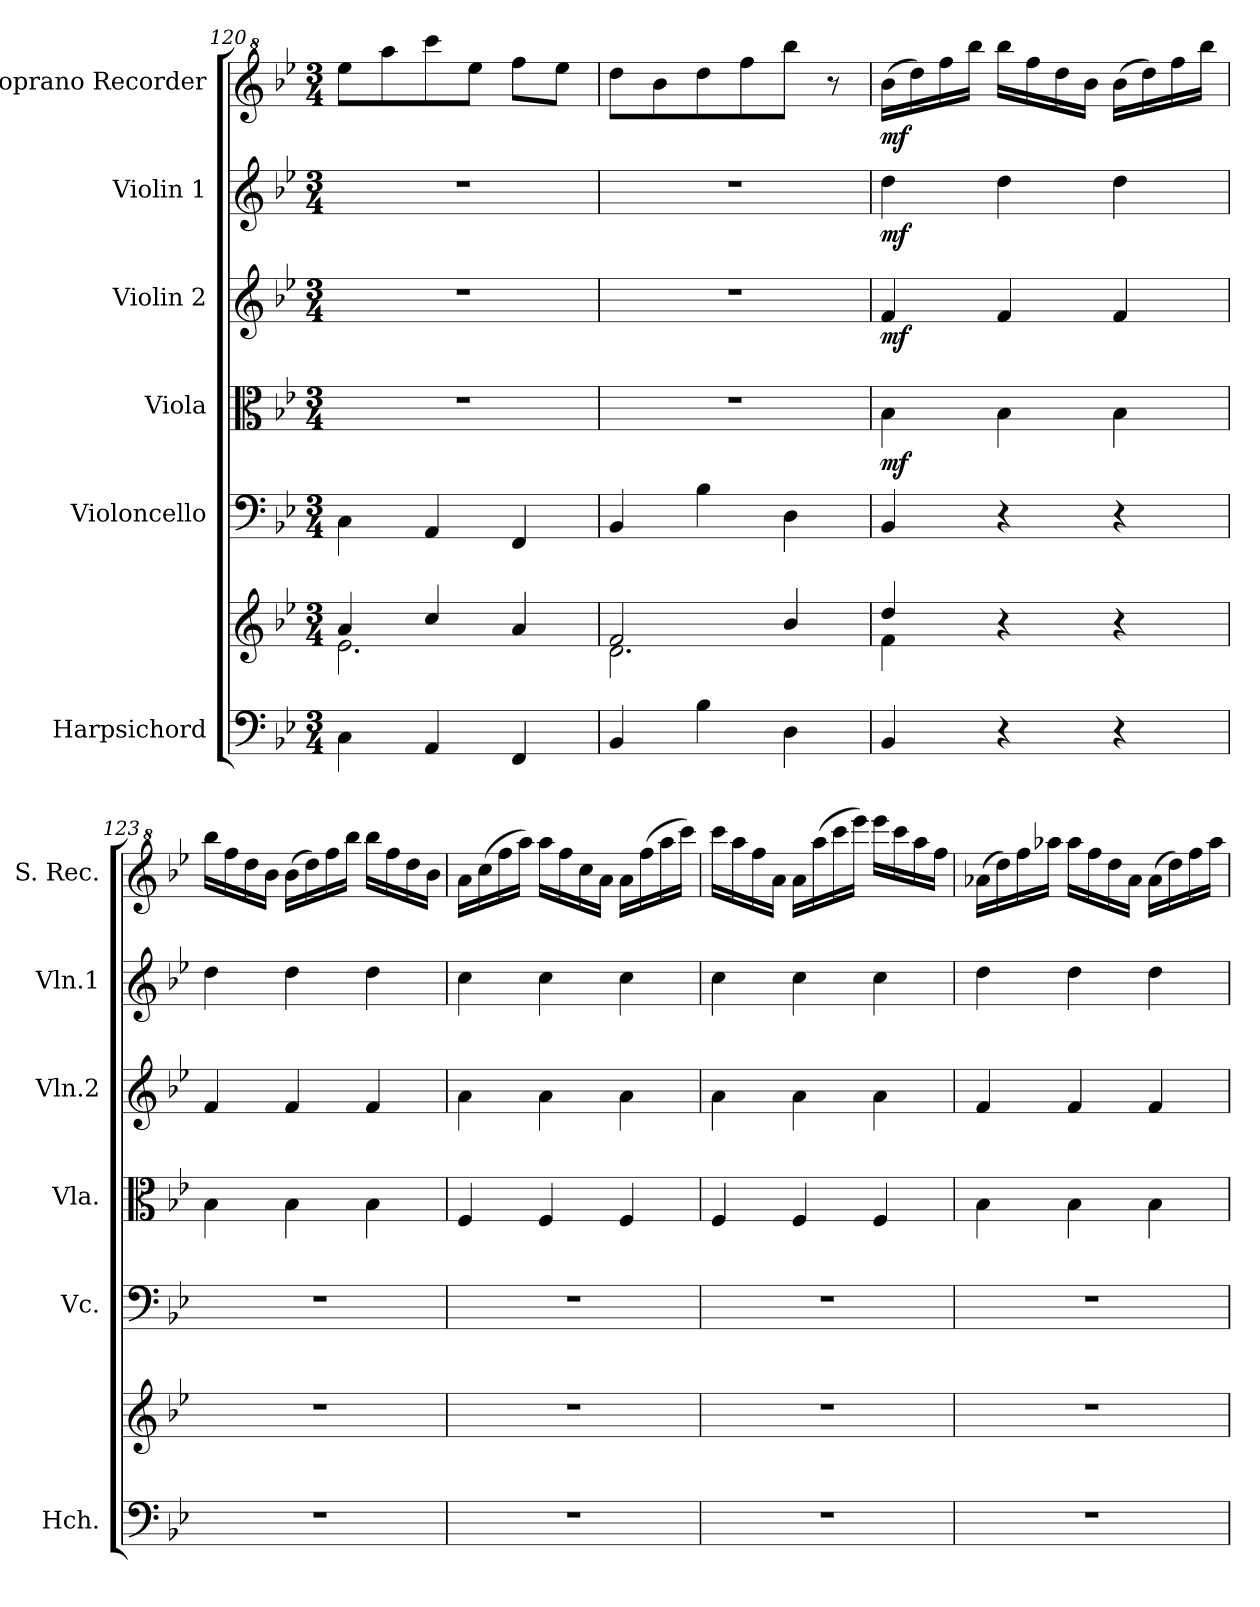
**kern	**kern	**kern	**kern	**dynam	**kern	**dynam	**kern	**dynam	**kern	**dynam
*part6	*part6	*part5	*part4	*part4	*part3	*part3	*part2	*part2	*part1	*part1
*staff7	*staff6	*staff5	*staff4	*staff4	*staff3	*staff3	*staff2	*staff2	*staff1	*staff1
*I"Harpsichord	*	*I"Violoncello	*I"Viola	*	*I"Violin 2	*	*I"Violin 1	*	*I"Soprano Recorder	*
*I'Hch.	*	*I'Vc.	*I'Vla.	*	*I'Vln.2	*	*I'Vln.1	*	*I'S. Rec.	*
*clefF4	*clefG2	*clefF4	*clefC3	*	*clefG2	*	*clefG2	*	*clefG^2	*
*k[b-e-]	*k[b-e-]	*k[b-e-]	*k[b-e-]	*	*k[b-e-]	*	*k[b-e-]	*	*k[b-e-]	*
*M3/4	*M3/4	*M3/4	*M3/4	*	*M3/4	*	*M3/4	*	*M3/4	*
=120	=120	=120	=120	=120	=120	=120	=120	=120	=120	=120
*	*^	*	*	*	*	*	*	*	*	*
4C\	4a/	2.e-\	4C\	2.r	.	2.r	.	2.r	.	8eee-\L	.
.	.	.	.	.	.	.	.	.	.	8aaa\	.
4AA/	4cc/	.	4AA/	.	.	.	.	.	.	8cccc\	.
.	.	.	.	.	.	.	.	.	.	8eee-\J	.
4FF/	4a/	.	4FF/	.	.	.	.	.	.	8fff\L	.
.	.	.	.	.	.	.	.	.	.	8eee-\J	.
=121	=121	=121	=121	=121	=121	=121	=121	=121	=121	=121	=121
4BB-/	2f/	2.d\	4BB-/	2.r	.	2.r	.	2.r	.	8ddd\L	.
.	.	.	.	.	.	.	.	.	.	8bb-\	.
4B-\	.	.	4B-\	.	.	.	.	.	.	8ddd\	.
.	.	.	.	.	.	.	.	.	.	8fff\	.
4D\	4b-/	.	4D\	.	.	.	.	.	.	8bbb-\J	.
.	.	.	.	.	.	.	.	.	.	8r	.
=122	=122	=122	=122	=122	=122	=122	=122	=122	=122	=122	=122
!	!	!	!	!	!LO:DY:b	!	!LO:DY:b	!	!LO:DY:b	!	!LO:DY:b
4BB-/	4dd/	4f\	4BB-/	4B-\	mf	4f/	mf	4dd\	mf	(16bb-\LL	mf
.	.	.	.	.	.	.	.	.	.	16ddd\)	.
.	.	.	.	.	.	.	.	.	.	16fff\	.
.	.	.	.	.	.	.	.	.	.	16bbb-\JJ	.
4r	4r	2ryy	4r	4B-\	.	4f/	.	4dd\	.	16bbb-\LL	.
.	.	.	.	.	.	.	.	.	.	16fff\	.
.	.	.	.	.	.	.	.	.	.	16ddd\	.
.	.	.	.	.	.	.	.	.	.	16bb-\JJ	.
4r	4r	.	4r	4B-\	.	4f/	.	4dd\	.	(16bb-\LL	.
.	.	.	.	.	.	.	.	.	.	16ddd\)	.
.	.	.	.	.	.	.	.	.	.	16fff\	.
.	.	.	.	.	.	.	.	.	.	16bbb-\JJ	.
*	*v	*v	*	*	*	*	*	*	*	*	*
!!LO:LB:g=z
=123	=123	=123	=123	=123	=123	=123	=123	=123	=123	=123
2.r	2.r	2.r	4B-\	.	4f/	.	4dd\	.	16bbb-\LL	.
.	.	.	.	.	.	.	.	.	16fff\	.
.	.	.	.	.	.	.	.	.	16ddd\	.
.	.	.	.	.	.	.	.	.	16bb-\JJ	.
.	.	.	4B-\	.	4f/	.	4dd\	.	(16bb-\LL	.
.	.	.	.	.	.	.	.	.	16ddd\)	.
.	.	.	.	.	.	.	.	.	16fff\	.
.	.	.	.	.	.	.	.	.	16bbb-\JJ	.
.	.	.	4B-\	.	4f/	.	4dd\	.	16bbb-\LL	.
.	.	.	.	.	.	.	.	.	16fff\	.
.	.	.	.	.	.	.	.	.	16ddd\	.
.	.	.	.	.	.	.	.	.	16bb-\JJ	.
=124	=124	=124	=124	=124	=124	=124	=124	=124	=124	=124
2.r	2.r	2.r	4F/	.	4a\	.	4cc\	.	16aa\LL	.
.	.	.	.	.	.	.	.	.	(16ccc\	.
.	.	.	.	.	.	.	.	.	16fff\	.
.	.	.	.	.	.	.	.	.	16aaa\JJ)	.
.	.	.	4F/	.	4a\	.	4cc\	.	16aaa\LL	.
.	.	.	.	.	.	.	.	.	16fff\	.
.	.	.	.	.	.	.	.	.	16ccc\	.
.	.	.	.	.	.	.	.	.	16aa\JJ	.
.	.	.	4F/	.	4a\	.	4cc\	.	16aa\LL	.
.	.	.	.	.	.	.	.	.	(16fff\	.
.	.	.	.	.	.	.	.	.	16aaa\	.
.	.	.	.	.	.	.	.	.	16cccc\JJ)	.
=125	=125	=125	=125	=125	=125	=125	=125	=125	=125	=125
2.r	2.r	2.r	4F/	.	4a\	.	4cc\	.	16cccc\LL	.
.	.	.	.	.	.	.	.	.	16aaa\	.
.	.	.	.	.	.	.	.	.	16fff\	.
.	.	.	.	.	.	.	.	.	16aa\JJ	.
.	.	.	4F/	.	4a\	.	4cc\	.	16aa\LL	.
.	.	.	.	.	.	.	.	.	(16aaa\	.
.	.	.	.	.	.	.	.	.	16cccc\	.
.	.	.	.	.	.	.	.	.	16eeee-\JJ)	.
.	.	.	4F/	.	4a\	.	4cc\	.	16eeee-\LL	.
.	.	.	.	.	.	.	.	.	16cccc\	.
.	.	.	.	.	.	.	.	.	16aaa\	.
.	.	.	.	.	.	.	.	.	16fff\JJ	.
=126	=126	=126	=126	=126	=126	=126	=126	=126	=126	=126
2.r	2.r	2.r	4B-\	.	4f/	.	4dd\	.	(16aa-X\LL	.
.	.	.	.	.	.	.	.	.	16ddd\)	.
.	.	.	.	.	.	.	.	.	16fff\	.
.	.	.	.	.	.	.	.	.	16aaa-X\JJ	.
.	.	.	4B-\	.	4f/	.	4dd\	.	16aaa-\LL	.
.	.	.	.	.	.	.	.	.	16fff\	.
.	.	.	.	.	.	.	.	.	16ddd\	.
.	.	.	.	.	.	.	.	.	16aa-\JJ	.
.	.	.	4B-\	.	4f/	.	4dd\	.	(16aa-\LL	.
.	.	.	.	.	.	.	.	.	16ddd\)	.
.	.	.	.	.	.	.	.	.	16fff\	.
.	.	.	.	.	.	.	.	.	16aaa-\JJ	.
=	=	=	=	=	=	=	=	=	=	=
*-	*-	*-	*-	*-	*-	*-	*-	*-	*-	*-
